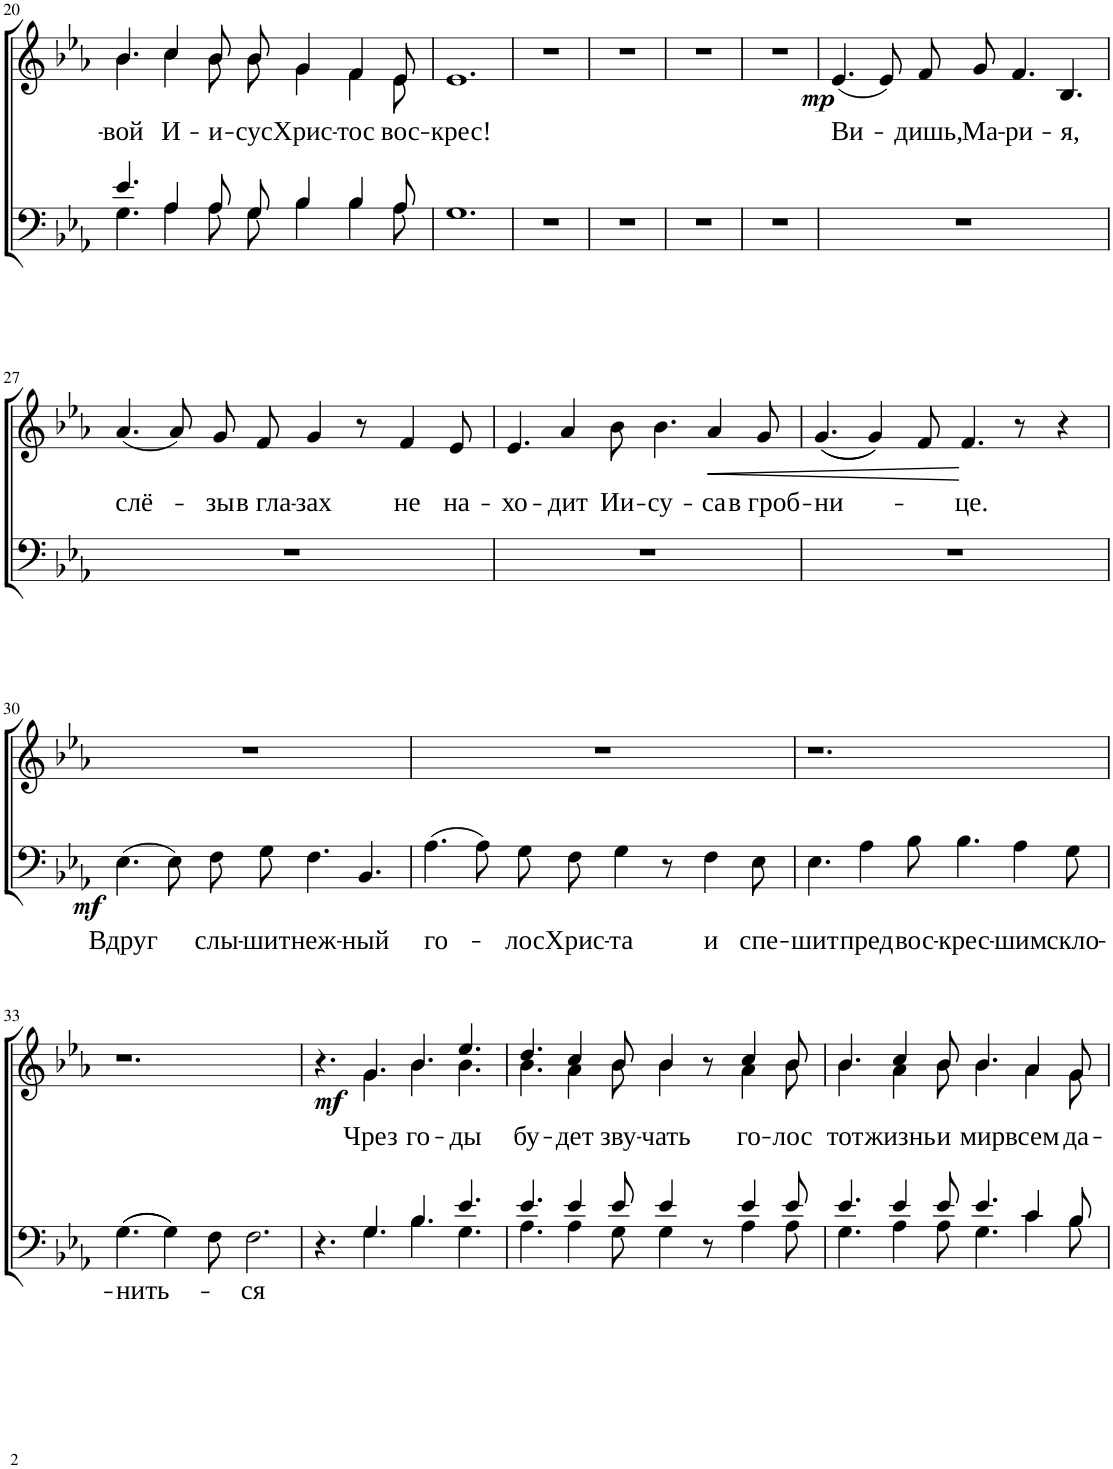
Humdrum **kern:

**kern	**text	**dynam	**kern	**text	**text	**dynam
*part2	*part2	*part2	*part1	*part1	*part1	*part1
*staff2	*staff2	*staff2	*staff1	*staff1	*staff1	*staff1
*I"Bass	*	*	*I"Voice	*	*	*
!!LO:PB:g=z
*clefF4	*	*	*clefG2	*	*	*
*k[b-e-a-]	*	*	*k[b-e-a-]	*	*	*
*M12/8	*	*	*M12/8	*	*	*
=20	=20	=20	=20	=20	=20	=20
*^	*	*	*	*	*	*
!	!	!	!	!	!	!LO:LY:b	!
*	*	*	*	*^	*	*	*
4.e-/	4.G\	.	.	4.b-/	4.b-\	.	-вой	.
!	!	!	!	!	!	!	!LO:LY:b	!
4A-/	4A-\	.	.	4cc/	4cc\	.	И-	.
!	!	!	!	!	!	!	!LO:LY:b	!
8A-/	8A-\	.	.	8b-/	8b-\	.	-и-	.
!	!	!	!	!	!	!	!LO:LY:b	!
8G/	8G\	.	.	8b-/	8b-\	.	-сус	.
!	!	!	!	!	!	!	!LO:LY:b	!
4B-/	4B-\	.	.	4g/	4g\	.	Хрис-	.
!	!	!	!	!	!	!	!LO:LY:b	!
4B-/	4B-\	.	.	4f/	4f\	.	-тос	.
!	!	!	!	!	!	!	!LO:LY:b	!
8A-/	8A-\	.	.	8e-/	8e-\	.	вос-	.
=21	=21	=21	=21	=21	=21	=21	=21	=21
!	!	!	!	!	!	!	!LO:LY:b	!
*v	*v	*	*	*	*	*	*	*
*	*	*	*v	*v	*	*	*
1.G	.	.	1.e-	.	-крес!	.
=22	=22	=22	=22	=22	=22	=22
1.r	.	.	1.r	.	.	.
=23	=23	=23	=23	=23	=23	=23
1.r	.	.	1.r	.	.	.
=24	=24	=24	=24	=24	=24	=24
1.r	.	.	1.r	.	.	.
=25	=25	=25	=25	=25	=25	=25
1.r	.	.	1.r	.	.	.
=26	=26	=26	=26	=26	=26	=26
!	!	!	!	!	!LO:LY:b	!LO:DY:b
1.r	.	.	(4.e-/	.	Ви-	mp
.	.	.	8e-/L)	.	.	.
!	!	!	!	!	!LO:LY:b	!
.	.	.	8f/	.	-дишь,	.
!	!	!	!	!	!LO:LY:b	!
.	.	.	8g/J	.	Ма-	.
!	!	!	!	!	!LO:LY:b	!
.	.	.	4.f/	.	-ри-	.
!	!	!	!	!	!LO:LY:b	!
.	.	.	4.B-/	.	-я,	.
!!LO:LB:g=z
=27	=27	=27	=27	=27	=27	=27
!	!	!	!	!	!LO:LY:b	!
1.r	.	.	(4.a-/	.	слё-	.
.	.	.	8a-/L)	.	.	.
!	!	!	!	!	!LO:LY:b	!
.	.	.	8g/	.	-зы	.
!	!	!	!	!	!LO:LY:b	!
.	.	.	8f/J	.	в гла-	.
!	!	!	!	!	!LO:LY:b	!
.	.	.	4g/	.	-зах	.
.	.	.	8r	.	.	.
!	!	!	!	!	!LO:LY:b	!
.	.	.	4f/	.	не	.
!	!	!	!	!	!LO:LY:b	!
.	.	.	8e-/	.	на-	.
=28	=28	=28	=28	=28	=28	=28
!	!	!	!	!	!LO:LY:b	!
1.r	.	.	4.e-/	.	-хо-	.
!	!	!	!	!	!LO:LY:b	!
.	.	.	4a-/	.	-дит	.
!	!	!	!	!	!LO:LY:b	!
.	.	.	8b-\	.	Ии-	.
!	!	!	!	!	!LO:LY:b	!
.	.	.	4.b-\	.	-су-	.
!	!	!	!	!	!LO:LY:b	!LO:HP:b
.	.	.	4a-/	.	-са	<
!	!	!	!	!	!LO:LY:b	!
.	.	.	8g/	.	в гроб-	.
.	.	.	.	.	.	[
=29	=29	=29	=29	=29	=29	=29
!	!	!	!	!	!LO:LY:b	!
1.r	.	.	((4.g/	.	-ни-	.
.	.	.	4g/))	.	.	.
.	.	.	8f/	.	.	.
!	!	!	!	!	!LO:LY:b	!
.	.	.	4.f/	.	-це.	.
.	.	.	8r	.	.	.
.	.	.	4r	.	.	.
!!LO:LB:g=z
=30	=30	=30	=30	=30	=30	=30
!	!LO:LY:b	!LO:DY:b	!	!	!	!
(4.E-\	Вдруг	mf	1.r	.	.	.
8E-\L)	.	.	.	.	.	.
!	!LO:LY:b	!	!	!	!	!
8F\	слы-	.	.	.	.	.
!	!LO:LY:b	!	!	!	!	!
8G\J	-шит	.	.	.	.	.
!	!LO:LY:b	!	!	!	!	!
4.F\	неж-	.	.	.	.	.
!	!LO:LY:b	!	!	!	!	!
4.BB-/	-ный	.	.	.	.	.
=31	=31	=31	=31	=31	=31	=31
!	!LO:LY:b	!	!	!	!	!
(4.A-\	го-	.	1.r	.	.	.
8A-\L)	.	.	.	.	.	.
!	!LO:LY:b	!	!	!	!	!
8G\	-лос	.	.	.	.	.
!	!LO:LY:b	!	!	!	!	!
8F\J	Хрис-	.	.	.	.	.
!	!LO:LY:b	!	!	!	!	!
4G\	-та	.	.	.	.	.
8r	.	.	.	.	.	.
!	!LO:LY:b	!	!	!	!	!
4F\	и	.	.	.	.	.
!	!LO:LY:b	!	!	!	!	!
8E-\	спе-	.	.	.	.	.
=32	=32	=32	=32	=32	=32	=32
!	!LO:LY:b	!	!	!	!	!
4.E-\	-шит	.	1.r	.	.	.
!	!LO:LY:b	!	!	!	!	!
4A-\	пред	.	.	.	.	.
!	!LO:LY:b	!	!	!	!	!
8B-\	вос-	.	.	.	.	.
!	!LO:LY:b	!	!	!	!	!
4.B-\	-крес-	.	.	.	.	.
!	!LO:LY:b	!	!	!	!	!
4A-\	-шим	.	.	.	.	.
!	!LO:LY:b	!	!	!	!	!
8G\	скло-	.	.	.	.	.
!!LO:LB:g=z
=33	=33	=33	=33	=33	=33	=33
!	!LO:LY:b	!	!	!	!	!
((4.G\	-нить-	.	1.r	.	.	.
4G\))	.	.	.	.	.	.
8F\	.	.	.	.	.	.
!	!LO:LY:b	!	!	!	!	!
2.F\	-ся	.	.	.	.	.
=34	=34	=34	=34	=34	=34	=34
*^	*	*	*^	*	*	*
!	!	!	!	!	!	!	!	!LO:DY:b
4.r	4.ryy	.	.	4.r	4.ryy	.	.	mf
!	!	!	!	!	!	!	!LO:LY:b	!
4.G/	4.G\	.	.	4.g/	4.g\	.	Чрез	.
!	!	!	!	!	!	!	!LO:LY:b	!
4.B-/	4.B-\	.	.	4.b-/	4.b-\	.	го-	.
!	!	!	!	!	!	!	!LO:LY:b	!
4.e-/	4.G\	.	.	4.ee-/	4.b-\	.	-ды	.
=35	=35	=35	=35	=35	=35	=35	=35	=35
!	!	!	!	!	!	!	!LO:LY:b	!
4.e-/	4.A-\	.	.	4.dd/	4.b-\	.	бу-	.
!	!	!	!	!	!	!	!LO:LY:b	!
4e-/	4A-\	.	.	4cc/	4a-\	.	-дет	.
!	!	!	!	!	!	!	!LO:LY:b	!
8e-/	8G\	.	.	8b-/	8b-\	.	зву-	.
!	!	!	!	!	!	!	!LO:LY:b	!
4e-/	4G\	.	.	4b-/	4b-\	.	-чать	.
8r	8ryy	.	.	8r	8ryy	.	.	.
!	!	!	!	!	!	!	!LO:LY:b	!
4e-/	4A-\	.	.	4cc/	4a-\	.	го-	.
!	!	!	!	!	!	!	!LO:LY:b	!
8e-/	8A-\	.	.	8b-/	8b-\	.	-лос	.
=36	=36	=36	=36	=36	=36	=36	=36	=36
!	!	!	!	!	!	!	!LO:LY:b	!
4.e-/	4.G\	.	.	4.b-/	4.b-\	.	тот	.
!	!	!	!	!	!	!	!LO:LY:b	!
4e-/	4A-\	.	.	4cc/	4a-\	.	жизнь	.
!	!	!	!	!	!	!	!LO:LY:b	!
8e-/	8A-\	.	.	8b-/	8b-\	.	и	.
!	!	!	!	!	!	!	!LO:LY:b	!
4.e-/	4.G\	.	.	4.b-/	4.b-\	.	мир	.
!	!	!	!	!	!	!	!LO:LY:b	!
4c/	4c\	.	.	4a-/	4a-\	.	всем	.
!	!	!	!	!	!	!	!LO:LY:b	!
8B-/	8B-\	.	.	8g/	8g\	.	да-	.
*v	*v	*	*	*	*	*	*	*
*	*	*	*v	*v	*	*	*
=	=	=	=	=	=	=
*-	*-	*-	*-	*-	*-	*-
